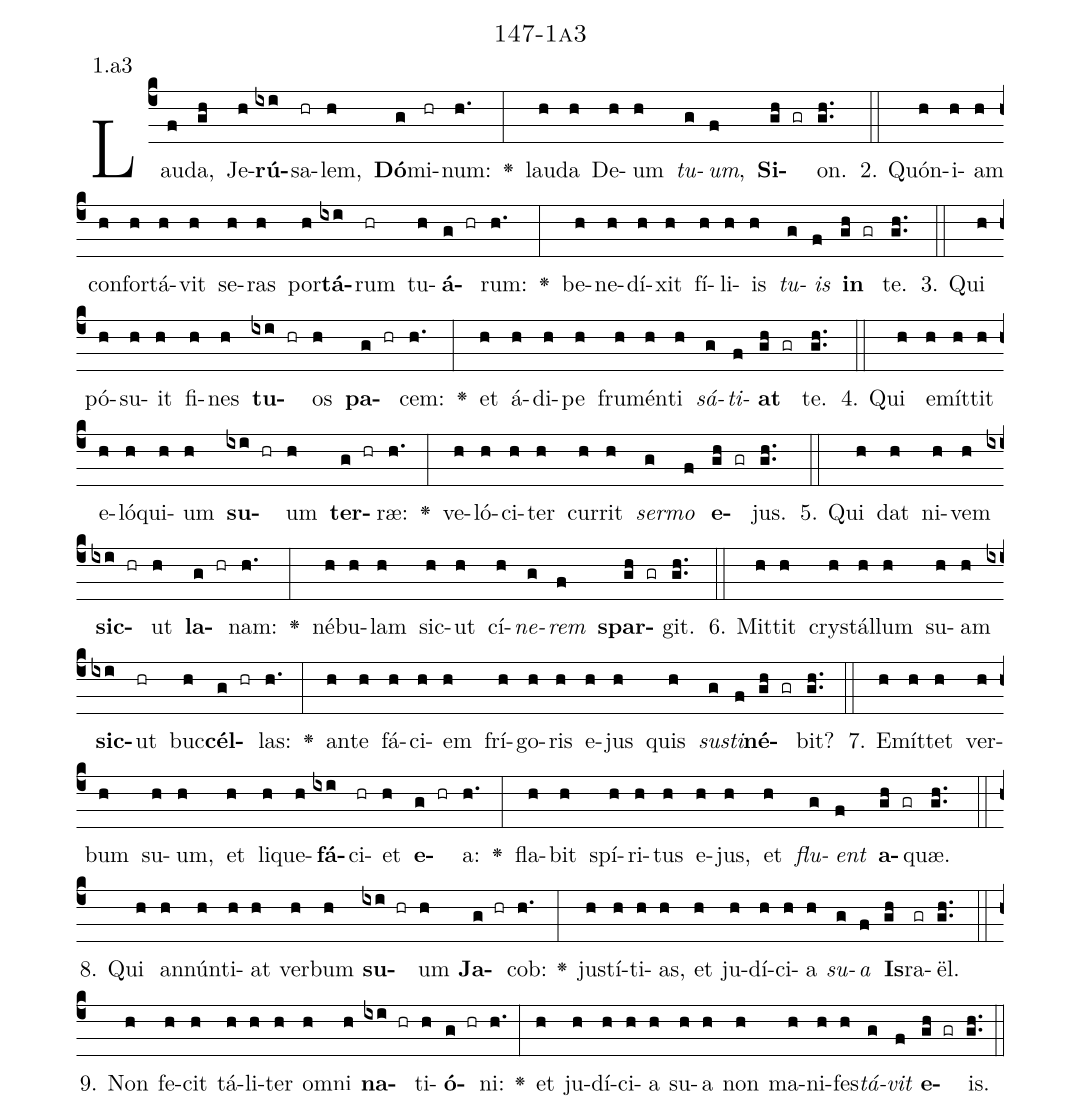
name: 147-1a3;
annotation: 1.a3;
%%
(c4)Lau(f)da,(gh) Je(h)<b>rú</b>(ixi)sa(hr)lem,(h) <b>Dó</b>(g)mi(hr)num:(h.) <v>\greheightstar</v>(:) lau(h)da(h) De(h)um(h) <i>tu</i>(g)<i>um</i>,(f) <b>Si</b>(gh gr)on.(gh..) (::)
2. Quón(h)i(h)am(h) con(h)for(h)tá(h)vit(h) se(h)ras(h) por(h)<b>tá</b>(ixi)rum(hr) tu(h)<b>á</b>(g hr)rum:(h.) <v>\greheightstar</v>(:) be(h)ne(h)dí(h)xit(h) fí(h)li(h)is(h) <i>tu</i>(g)<i>is</i>(f) <b>in</b>(gh gr) te.(gh..) (::)
3. Qui(h) pó(h)su(h)it(h) fi(h)nes(h) <b>tu</b>(ixi hr)os(h) <b>pa</b>(g hr)cem:(h.) <v>\greheightstar</v>(:) et(h) á(h)di(h)pe(h) fru(h)mén(h)ti(h) <i>sá</i>(g)<i>ti</i>(f)<b>at</b>(gh gr) te.(gh..) (::)
4. Qui(h) e(h)mít(h)tit(h) e(h)ló(h)qui(h)um(h) <b>su</b>(ixi hr)um(h) <b>ter</b>(g hr)ræ:(h.) <v>\greheightstar</v>(:) ve(h)ló(h)ci(h)ter(h) cur(h)rit(h) <i>ser</i>(g)<i>mo</i>(f) <b>e</b>(gh gr)jus.(gh..) (::)
5. Qui(h) dat(h) ni(h)vem(h) <b>sic</b>(ixi hr)ut(h) <b>la</b>(g hr)nam:(h.) <v>\greheightstar</v>(:) né(h)bu(h)lam(h) sic(h)ut(h) cí(h)<i>ne</i>(g)<i>rem</i>(f) <b>spar</b>(gh gr)git.(gh..) (::)
6. Mit(h)tit(h) crys(h)tál(h)lum(h) su(h)am(h) <b>sic</b>(ixi)ut(hr) buc(h)<b>cél</b>(g hr)las:(h.) <v>\greheightstar</v>(:) an(h)te(h) fá(h)ci(h)em(h) frí(h)go(h)ris(h) e(h)jus(h) quis(h) <i>sus</i>(g)<i>ti</i>(f)<b>né</b>(gh gr)bit?(gh..) (::)
7. E(h)mít(h)tet(h) ver(h)bum(h) su(h)um,(h) et(h) li(h)que(h)<b>fá</b>(ixi)ci(hr)et(h) <b>e</b>(g hr)a:(h.) <v>\greheightstar</v>(:) fla(h)bit(h) spí(h)ri(h)tus(h) e(h)jus,(h) et(h) <i>flu</i>(g)<i>ent</i>(f) <b>a</b>(gh gr)quæ.(gh..) (::)
8. Qui(h) an(h)nún(h)ti(h)at(h) ver(h)bum(h) <b>su</b>(ixi hr)um(h) <b>Ja</b>(g hr)cob:(h.) <v>\greheightstar</v>(:) jus(h)tí(h)ti(h)as,(h) et(h) ju(h)dí(h)ci(h)a(h) <i>su</i>(g)<i>a</i>(f) <b>Is</b>(gh)ra(gr)ël.(gh..) (::)
9. Non(h) fe(h)cit(h) tá(h)li(h)ter(h) om(h)ni(h) <b>na</b>(ixi hr)ti(h)<b>ó</b>(g hr)ni:(h.) <v>\greheightstar</v>(:) et(h) ju(h)dí(h)ci(h)a(h) su(h)a(h) non(h) ma(h)ni(h)fes(h)<i>tá</i>(g)<i>vit</i>(f) <b>e</b>(gh gr)is.(gh..) (::)
